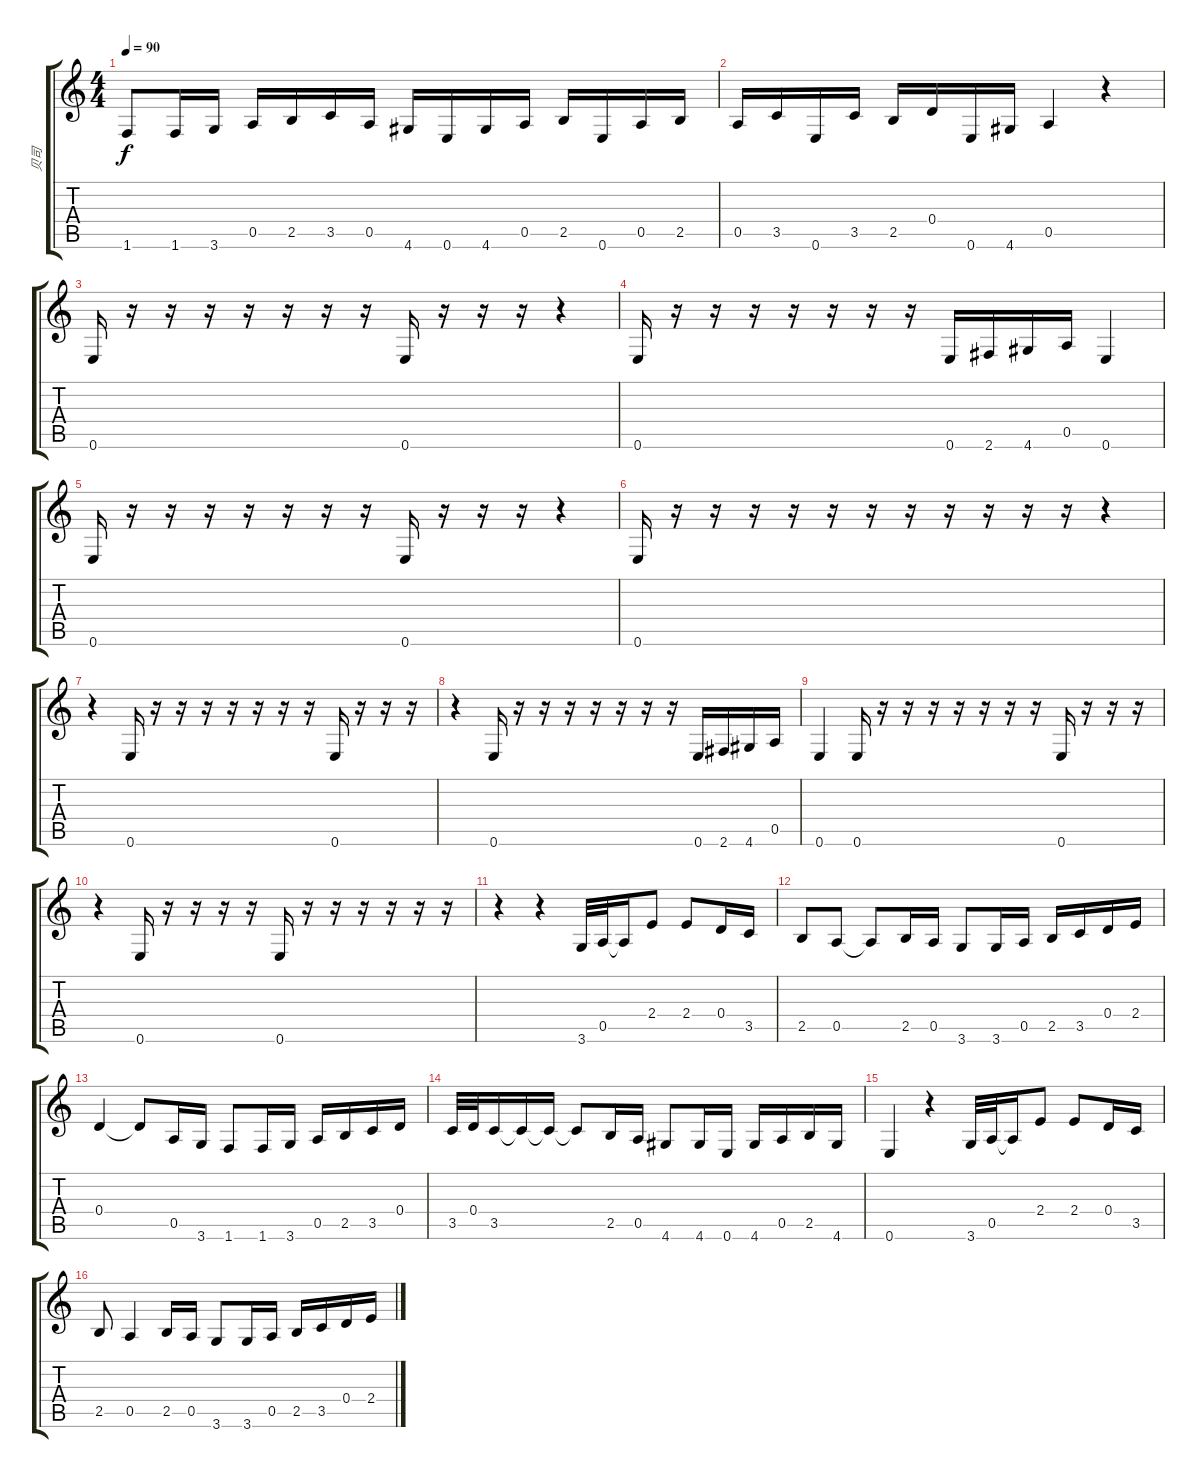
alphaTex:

\track ("贝司" "贝司") {instrument electricbasspick}
\staff {score tabs}
\tuning (E4 B3 G3 D3 A2 E2) {hide}
\ts (4 4)
\tempo 90
\clef g2
\ks c
1.6.8{dy f} 1.6.16 3.6.16 0.5.16 2.5.16 3.5.16 0.5.16 4.6.16 0.6.16 4.6.16 0.5.16 2.5.16 0.6.16 0.5.16 2.5.16 |
0.5.16 3.5.16 0.6.16 3.5.16 2.5.16 0.4.16 0.6.16 4.6.16 0.5.4 r.4 |
0.6.16 r.16 r.16 r.16 r.16 r.16 r.16 r.16 0.6.16 r.16 r.16 r.16 r.4 |
0.6.16 r.16 r.16 r.16 r.16 r.16 r.16 r.16 0.6.16 2.6.16 4.6.16 0.5.16 0.6.4 |
0.6.16 r.16 r.16 r.16 r.16 r.16 r.16 r.16 0.6.16 r.16 r.16 r.16 r.4 |
0.6.16 r.16 r.16 r.16 r.16 r.16 r.16 r.16 r.16 r.16 r.16 r.16 r.4 |
r.4 0.6.16 r.16 r.16 r.16 r.16 r.16 r.16 r.16 0.6.16 r.16 r.16 r.16 |
r.4 0.6.16 r.16 r.16 r.16 r.16 r.16 r.16 r.16 0.6.16 2.6.16 4.6.16 0.5.16 |
0.6.4 0.6.16 r.16 r.16 r.16 r.16 r.16 r.16 r.16 0.6.16 r.16 r.16 r.16 |
r.4 0.6.16 r.16 r.16 r.16 r.16 0.6.16 r.16 r.16 r.16 r.16 r.16 r.16 |
r.4 r.4 3.6.32 0.5.32 0.5{t}.16 2.4.8 2.4.8 0.4.16 3.5.16 |
2.5.8 0.5.8 0.5{t}.8 2.5.16 0.5.16 3.6.8 3.6.16 0.5.16 2.5.16 3.5.16 0.4.16 2.4.16 |
0.4.4 0.4{t}.8 0.5.16 3.6.16 1.6.8 1.6.16 3.6.16 0.5.16 2.5.16 3.5.16 0.4.16 |
3.5.32 0.4.32 3.5.16 3.5{t}.16 3.5{t}.16 3.5{t}.8 2.5.16 0.5.16 4.6.8 4.6.16 0.6.16 4.6.16 0.5.16 2.5.16 4.6.16 |
0.6.4 r.4 3.6.32 0.5.32 0.5{t}.16 2.4.8 2.4.8 0.4.16 3.5.16 |
2.5.8 0.5.4 2.5.16 0.5.16 3.6.8 3.6.16 0.5.16 2.5.16 3.5.16 0.4.16 2.4.16
